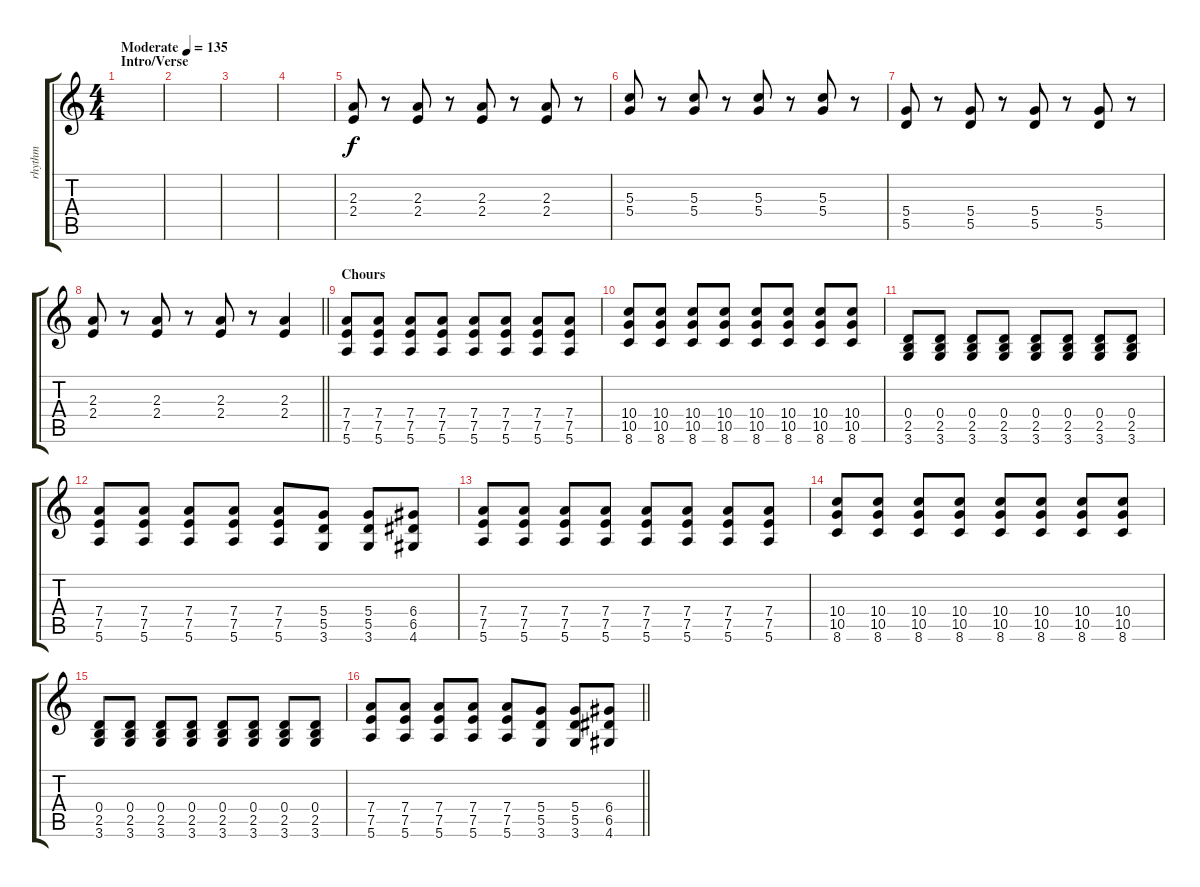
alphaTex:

\track ("rhythm" "rhythm") {instrument electricguitarclean}
\staff {score tabs}
\tuning (E4 B3 G3 D3 A2 E2) {hide}
\ts (4 4)
\section ("" "Intro/Verse ")
\tempo (135 "Moderate")
\clef g2
\ks c
|
|
|
|
(2.3 2.4).8 r.8 (2.3 2.4).8 r.8 (2.3 2.4).8 r.8 (2.3 2.4).8 r.8 |
(5.3 5.4).8 r.8 (5.3 5.4).8 r.8 (5.3 5.4).8 r.8 (5.3 5.4).8 r.8 |
(5.4 5.5).8 r.8 (5.4 5.5).8 r.8 (5.4 5.5).8 r.8 (5.4 5.5).8 r.8 |
\barLineRight lightlight
(2.3 2.4).8 r.8 (2.3 2.4).8 r.8 (2.3 2.4).8 r.8 (2.3 2.4).4{instrument overdrivenguitar} |
\section ("" "Chours ")
(7.4 7.5 5.6).8 (7.4 7.5 5.6).8 (7.4 7.5 5.6).8 (7.4 7.5 5.6).8 (7.4 7.5 5.6).8 (7.4 7.5 5.6).8 (7.4 7.5 5.6).8 (7.4 7.5 5.6).8 |
(10.4 10.5 8.6).8 (10.4 10.5 8.6).8 (10.4 10.5 8.6).8 (10.4 10.5 8.6).8 (10.4 10.5 8.6).8 (10.4 10.5 8.6).8 (10.4 10.5 8.6).8 (10.4 10.5 8.6).8 |
(0.4 2.5 3.6).8 (0.4 2.5 3.6).8 (0.4 2.5 3.6).8 (0.4 2.5 3.6).8 (0.4 2.5 3.6).8 (0.4 2.5 3.6).8 (0.4 2.5 3.6).8 (0.4 2.5 3.6).8 |
(7.4 7.5 5.6).8 (7.4 7.5 5.6).8 (7.4 7.5 5.6).8 (7.4 7.5 5.6).8 (7.4 7.5 5.6).8 (5.4 5.5 3.6).8 (5.4 5.5 3.6).8 (6.4 6.5 4.6).8 |
(7.4 7.5 5.6).8 (7.4 7.5 5.6).8 (7.4 7.5 5.6).8 (7.4 7.5 5.6).8 (7.4 7.5 5.6).8 (7.4 7.5 5.6).8 (7.4 7.5 5.6).8 (7.4 7.5 5.6).8 |
(10.4 10.5 8.6).8 (10.4 10.5 8.6).8 (10.4 10.5 8.6).8 (10.4 10.5 8.6).8 (10.4 10.5 8.6).8 (10.4 10.5 8.6).8 (10.4 10.5 8.6).8 (10.4 10.5 8.6).8 |
(0.4 2.5 3.6).8 (0.4 2.5 3.6).8 (0.4 2.5 3.6).8 (0.4 2.5 3.6).8 (0.4 2.5 3.6).8 (0.4 2.5 3.6).8 (0.4 2.5 3.6).8 (0.4 2.5 3.6).8 |
\barLineRight lightlight
(7.4 7.5 5.6).8 (7.4 7.5 5.6).8 (7.4 7.5 5.6).8 (7.4 7.5 5.6).8 (7.4 7.5 5.6).8 (5.4 5.5 3.6).8 (5.4 5.5 3.6).8 (6.4 6.5 4.6).8
